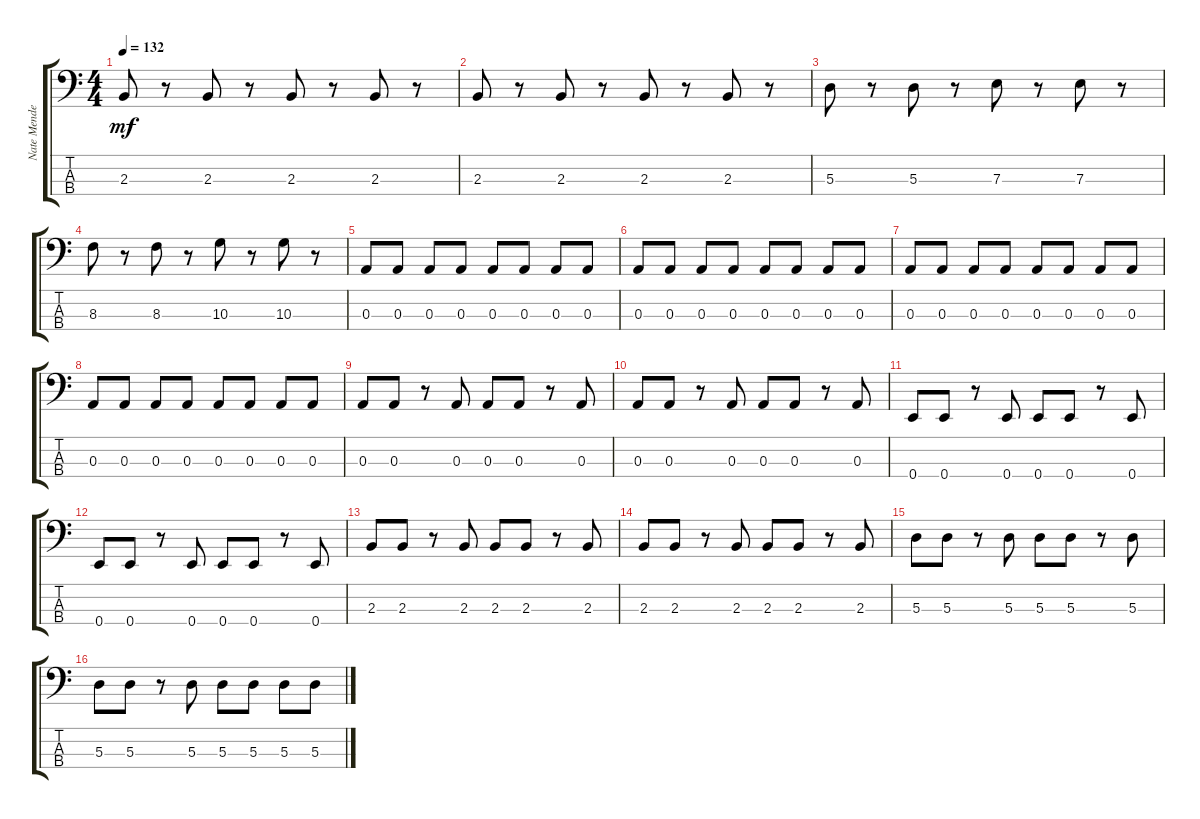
\track ("Nate Mendel (Bass)" "Nate Mende") {instrument electricbassfinger}
\staff {score tabs}
\tuning (G2 D2 A1 E1) {hide}
\ts (4 4)
\tempo 132
\clef f4
\ks c
2.3.8{dy mf} r.8 2.3.8 r.8 2.3.8 r.8 2.3.8 r.8 |
2.3.8 r.8 2.3.8 r.8 2.3.8 r.8 2.3.8 r.8 |
5.3.8 r.8 5.3.8 r.8 7.3.8 r.8 7.3.8 r.8 |
8.3.8 r.8 8.3.8 r.8 10.3.8 r.8 10.3.8 r.8 |
0.3.8 0.3.8 0.3.8 0.3.8 0.3.8 0.3.8 0.3.8 0.3.8 |
0.3.8 0.3.8 0.3.8 0.3.8 0.3.8 0.3.8 0.3.8 0.3.8 |
0.3.8 0.3.8 0.3.8 0.3.8 0.3.8 0.3.8 0.3.8 0.3.8 |
0.3.8 0.3.8 0.3.8 0.3.8 0.3.8 0.3.8 0.3.8 0.3.8 |
0.3.8 0.3.8 r.8 0.3.8 0.3.8 0.3.8 r.8 0.3.8 |
0.3.8 0.3.8 r.8 0.3.8 0.3.8 0.3.8 r.8 0.3.8 |
0.4.8 0.4.8 r.8 0.4.8 0.4.8 0.4.8 r.8 0.4.8 |
0.4.8 0.4.8 r.8 0.4.8 0.4.8 0.4.8 r.8 0.4.8 |
2.3.8 2.3.8 r.8 2.3.8 2.3.8 2.3.8 r.8 2.3.8 |
2.3.8 2.3.8 r.8 2.3.8 2.3.8 2.3.8 r.8 2.3.8 |
5.3.8 5.3.8 r.8 5.3.8 5.3.8 5.3.8 r.8 5.3.8 |
5.3.8 5.3.8 r.8 5.3.8 5.3.8 5.3.8 5.3.8 5.3.8
